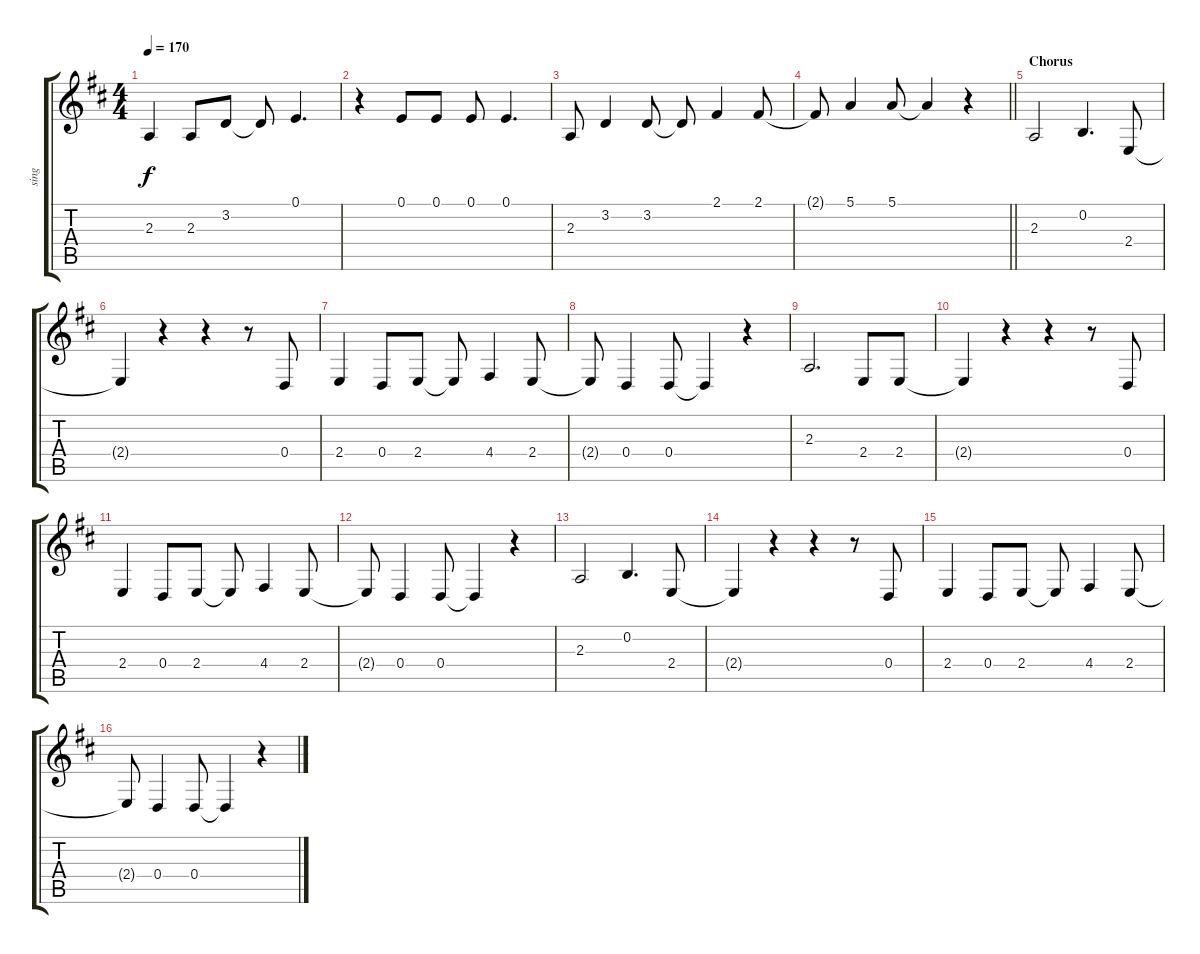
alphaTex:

\track ("sing" "sing") {instrument synthvoice}
\staff {score tabs}
\tuning (E4 B3 G3 D3 A2 E2) {hide}
\ts (4 4)
\tempo 170
\clef g2
\ks d
2.3.4{dy f} 2.3.8 3.2.8 3.2{t}.8 0.1.4{d} |
r.4 0.1.8 0.1.8 0.1.8 0.1.4{d} |
2.3.8 3.2.4 3.2.8 3.2{t}.8 2.1.4 2.1.8 |
\barLineRight lightlight
2.1{t}.8 5.1.4 5.1.8 5.1{t}.4 r.4 |
\section ("" "Chorus")
2.3.2 0.2.4{d} 2.4.8 |
2.4{t}.4 r.4 r.4 r.8 0.4.8 |
2.4.4 0.4.8 2.4.8 2.4{t}.8 4.4.4 2.4.8 |
2.4{t}.8 0.4.4 0.4.8 0.4{t}.4 r.4 |
2.3.2{d} 2.4.8 2.4.8 |
2.4{t}.4 r.4 r.4 r.8 0.4.8 |
2.4.4 0.4.8 2.4.8 2.4{t}.8 4.4.4 2.4.8 |
2.4{t}.8 0.4.4 0.4.8 0.4{t}.4 r.4 |
2.3.2 0.2.4{d} 2.4.8 |
2.4{t}.4 r.4 r.4 r.8 0.4.8 |
2.4.4 0.4.8 2.4.8 2.4{t}.8 4.4.4 2.4.8 |
2.4{t}.8 0.4.4 0.4.8 0.4{t}.4 r.4
